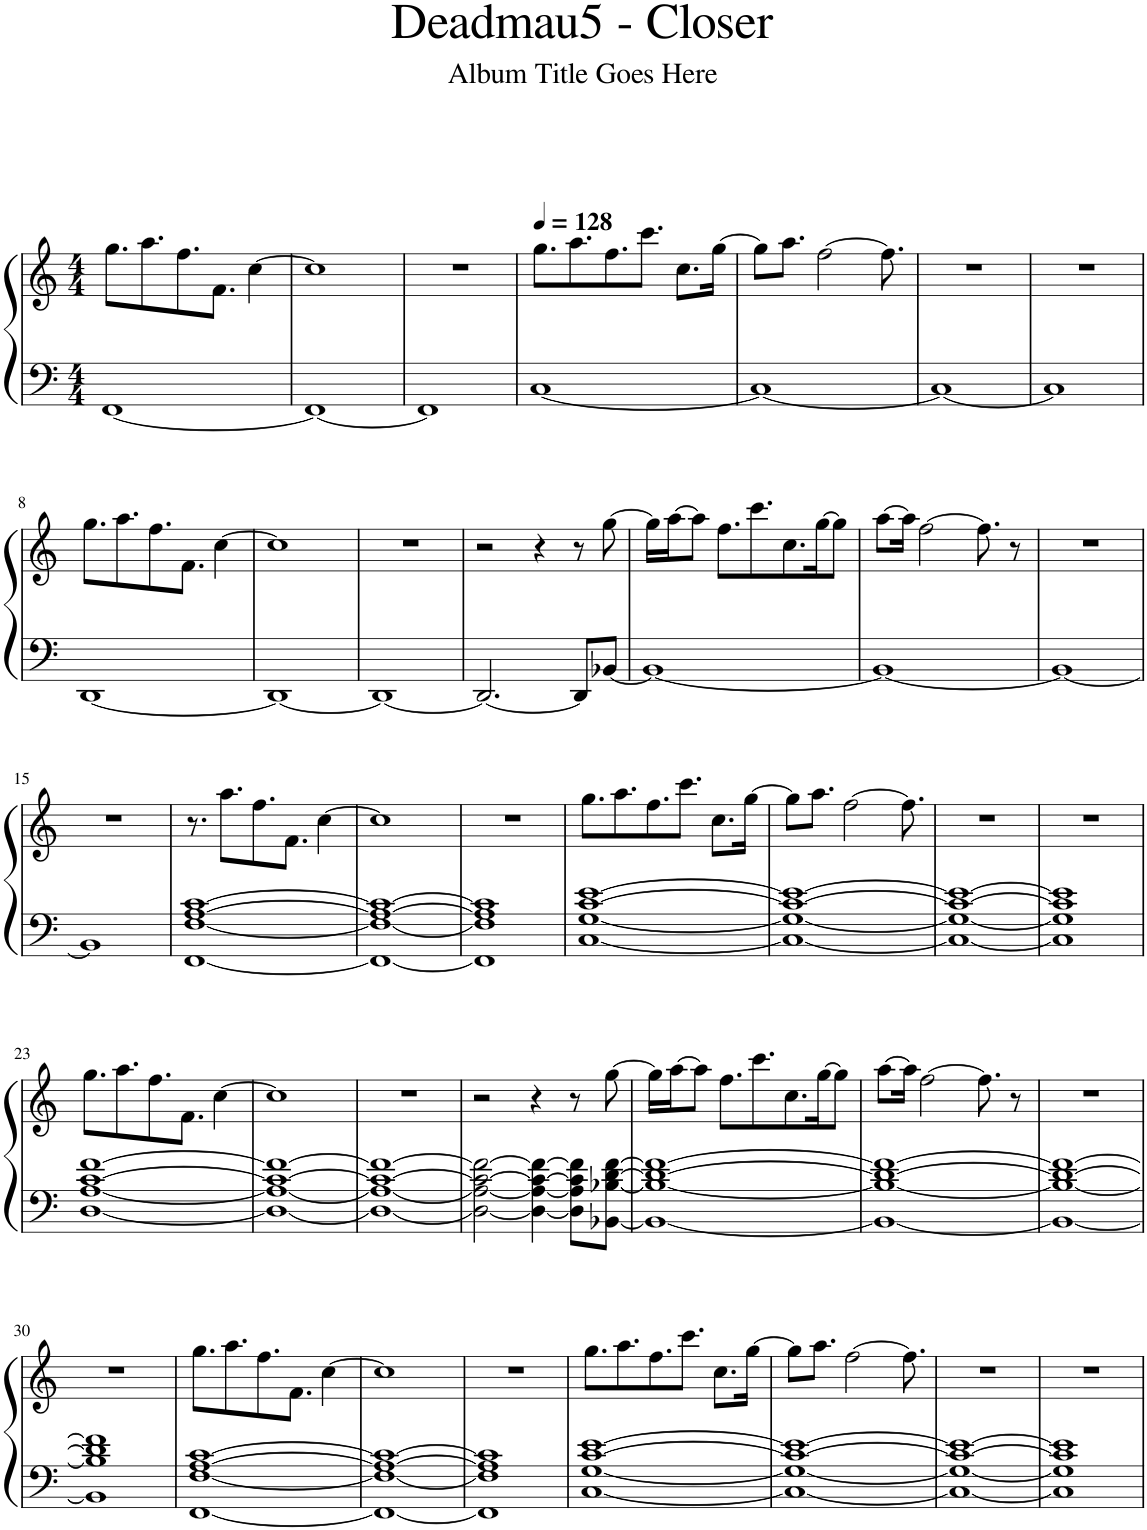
**kern	**kern
*part1	*part1
*staff2	*staff1
*I"Akordeón	*
*clefF4	*clefG2
*k[]	*k[]
*M4/4	*M4/4
=1	=1
[1FF	8.gg\L
.	8.aa\
.	8.ff\
.	8.f\J
.	[4cc\
=2	=2
1FF_	1cc]
=3	=3
1FF]	1r
=4	=4
*	*MM128
[1C	8.gg\L
.	8.aa\
.	8.ff\
.	8.ccc\J
.	8.cc\L
.	[16gg\Jk
=5	=5
1C_	8gg\L]
.	8.aa\J
.	[2ff\
.	8.ff\]
=6	=6
1C_	1r
=7	=7
1C]	1r
!!LO:LB:g=z
=8	=8
[1DD	8.gg\L
.	8.aa\
.	8.ff\
.	8.f\J
.	[4cc\
=9	=9
1DD_	1cc]
=10	=10
1DD_	1r
=11	=11
2.DD/_	2r
.	4r
8DD/L]	8r
[8BB-X/J	[8gg\
=12	=12
1BB-_	16gg\LL]
.	[16aa\J
.	8aa\J]
.	8.ff\L
.	8.ccc\
.	8.cc\
.	[16gg\K
.	8gg\J]
=13	=13
1BB-_	[8aa\L
.	16aa\Jk]
.	[2ff\
.	8.ff\]
.	8r
=14	=14
1BB-_	1r
!!LO:LB:g=z
=15	=15
1BB-]	1r
=16	=16
[1FF [1F [1A [1c	8.r
.	8.aa\L
.	8.ff\
.	8.f\J
.	[4cc\
=17	=17
1FF_ 1F_ 1A_ 1c_	1cc]
=18	=18
1FF] 1F] 1A] 1c]	1r
=19	=19
[1C [1G [1c [1e	8.gg\L
.	8.aa\
.	8.ff\
.	8.ccc\J
.	8.cc\L
.	[16gg\Jk
=20	=20
1C_ 1G_ 1c_ 1e_	8gg\L]
.	8.aa\J
.	[2ff\
.	8.ff\]
=21	=21
1C_ 1G_ 1c_ 1e_	1r
=22	=22
1C] 1G] 1c] 1e]	1r
!!LO:LB:g=z
=23	=23
[1D [1A [1c [1f	8.gg\L
.	8.aa\
.	8.ff\
.	8.f\J
.	[4cc\
=24	=24
1D_ 1A_ 1c_ 1f_	1cc]
=25	=25
1D_ 1A_ 1c_ 1f_	1r
=26	=26
2D\_ 2A\_ 2c\_ 2f\_	2r
4D\_ 4A\_ 4c\_ 4f\_	4r
8D\] 8A\] 8c\] 8f\]L	8r
[8BB-X\ [8B-X\ [8d\ [8f\J	[8gg\
=27	=27
1BB-_ 1B-_ 1d_ 1f_	16gg\LL]
.	[16aa\J
.	8aa\J]
.	8.ff\L
.	8.ccc\
.	8.cc\
.	[16gg\K
.	8gg\J]
=28	=28
1BB-_ 1B-_ 1d_ 1f_	[8aa\L
.	16aa\Jk]
.	[2ff\
.	8.ff\]
.	8r
=29	=29
1BB-_ 1B-_ 1d_ 1f_	1r
!!LO:LB:g=z
=30	=30
1BB-] 1B-] 1d] 1f]	1r
=31	=31
[1FF [1F [1A [1c	8.gg\L
.	8.aa\
.	8.ff\
.	8.f\J
.	[4cc\
=32	=32
1FF_ 1F_ 1A_ 1c_	1cc]
=33	=33
1FF] 1F] 1A] 1c]	1r
=34	=34
[1C [1G [1c [1e	8.gg\L
.	8.aa\
.	8.ff\
.	8.ccc\J
.	8.cc\L
.	[16gg\Jk
=35	=35
1C_ 1G_ 1c_ 1e_	8gg\L]
.	8.aa\J
.	[2ff\
.	8.ff\]
=36	=36
1C_ 1G_ 1c_ 1e_	1r
=37	=37
1C] 1G] 1c] 1e]	1r
=	=
*-	*-
